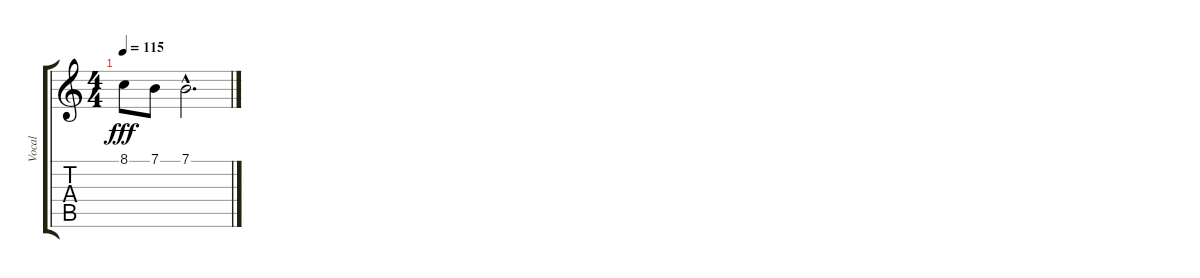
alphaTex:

\track ("Vocal" "Vocal") {instrument altosax}
\staff {score tabs}
\tuning (E4 B3 G3 D3 A2 E2) {hide}
\ts (4 4)
\tempo 115
\clef g2
\ks c
8.1.8{dy fff} 7.1.8 7.1{hac}.2{d}
